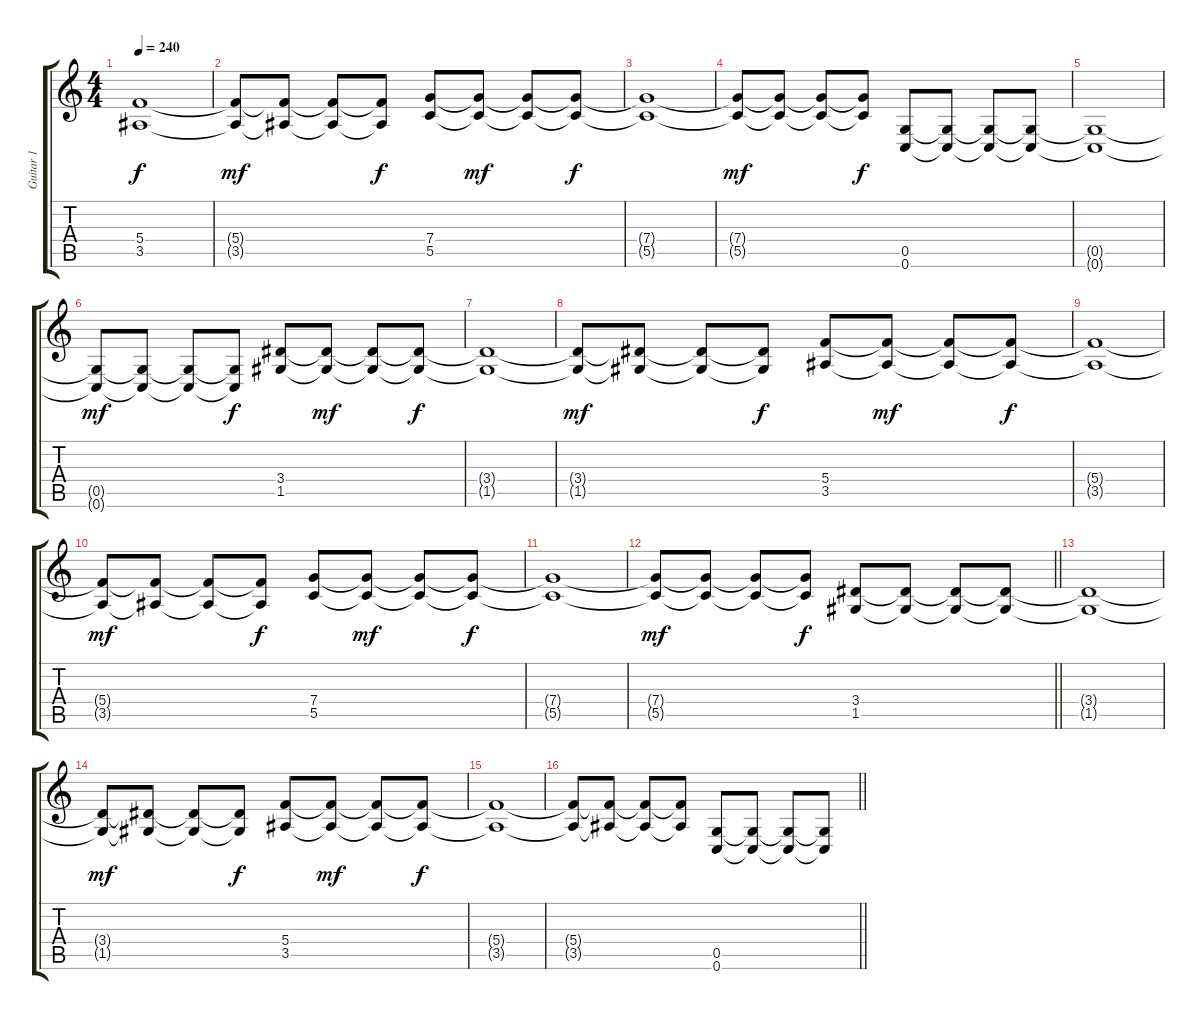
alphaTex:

\track ("Guitar 1" "Guitar 1") {instrument distortionguitar}
\staff {score tabs}
\tuning (D4 A3 F3 C3 G2 C2) {hide}
\ts (4 4)
\tempo 240
\clef g2
\ks c
(5.4{t} 3.5{t}).1{dy f} |
(5.4{t} 3.5{t}).8{dy mf} (5.4{t} 3.5{t}).8 (5.4{t} 3.5{t}).8 (5.4{t} 3.5{t}).8{dy f} (7.4 5.5).8 (7.4{t} 5.5{t}).8{dy mf} (7.4{t} 5.5{t}).8 (7.4{t} 5.5{t}).8{dy f} |
(7.4{t} 5.5{t}).1 |
(7.4{t} 5.5{t}).8{dy mf} (7.4{t} 5.5{t}).8 (7.4{t} 5.5{t}).8 (7.4{t} 5.5{t}).8{dy f} (0.5 0.6).8 (0.5{t} 0.6{t}).8 (0.5{t} 0.6{t}).8 (0.5{t} 0.6{t}).8 |
(0.5{t} 0.6{t}).1 |
(0.5{t} 0.6{t}).8{dy mf} (0.5{t} 0.6{t}).8 (0.5{t} 0.6{t}).8 (0.5{t} 0.6{t}).8{dy f} (3.4 1.5).8 (3.4{t} 1.5{t}).8{dy mf} (3.4{t} 1.5{t}).8 (3.4{t} 1.5{t}).8{dy f} |
(3.4{t} 1.5{t}).1 |
(3.4{t} 1.5{t}).8{dy mf} (3.4{t} 1.5{t}).8 (3.4{t} 1.5{t}).8 (3.4{t} 1.5{t}).8{dy f} (5.4 3.5).8 (5.4{t} 3.5{t}).8{dy mf} (5.4{t} 3.5{t}).8 (5.4{t} 3.5{t}).8{dy f} |
(5.4{t} 3.5{t}).1 |
(5.4{t} 3.5{t}).8{dy mf} (5.4{t} 3.5{t}).8 (5.4{t} 3.5{t}).8 (5.4{t} 3.5{t}).8{dy f} (7.4 5.5).8 (7.4{t} 5.5{t}).8{dy mf} (7.4{t} 5.5{t}).8 (7.4{t} 5.5{t}).8{dy f} |
(7.4{t} 5.5{t}).1 |
\barLineRight lightlight
(7.4{t} 5.5{t}).8{dy mf} (7.4{t} 5.5{t}).8 (7.4{t} 5.5{t}).8 (7.4{t} 5.5{t}).8{dy f} (3.4 1.5).8 (3.4{t} 1.5{t}).8 (3.4{t} 1.5{t}).8 (3.4{t} 1.5{t}).8 |
(3.4{t} 1.5{t}).1 |
(3.4{t} 1.5{t}).8{dy mf} (3.4{t} 1.5{t}).8 (3.4{t} 1.5{t}).8 (3.4{t} 1.5{t}).8{dy f} (5.4 3.5).8 (5.4{t} 3.5{t}).8{dy mf} (5.4{t} 3.5{t}).8 (5.4{t} 3.5{t}).8{dy f} |
(5.4{t} 3.5{t}).1 |
\barLineRight lightlight
(5.4{t} 3.5{t}).8 (5.4{t} 3.5{t}).8 (5.4{t} 3.5{t}).8 (5.4{t} 3.5{t}).8 (0.5 0.6).8 (0.5{t} 0.6{t}).8 (0.5{t} 0.6{t}).8 (0.5{t} 0.6{t}).8
